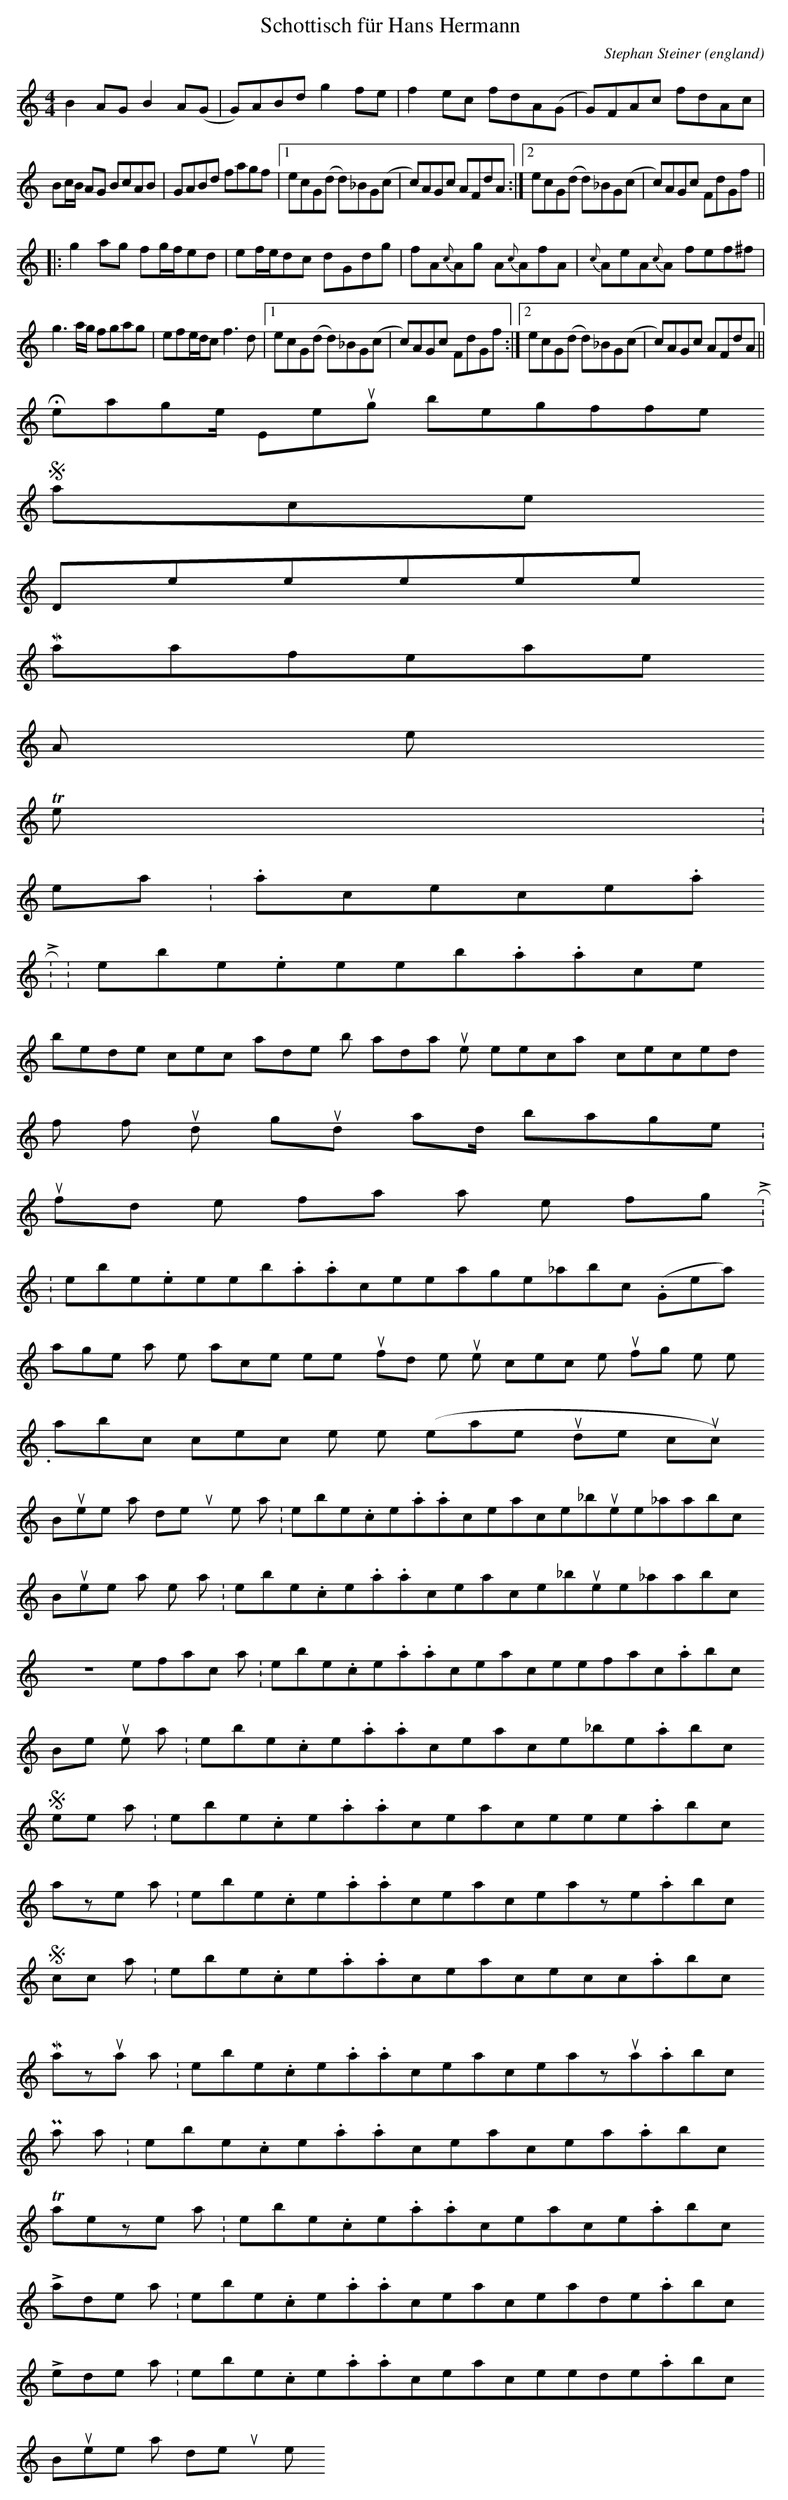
X:1
T:Schottisch für Hans Hermann
O:england
C:Stephan Steiner
M:4/4
L:1/8
K:Gmix
B2 AG B2 A(G|G)ABd g2 fe|f2 ec fdA(G|G)FAc fdAc|
Bc/B/ AG BcAB|GABd fagf|1 ecG(d d)_BG(c|c)AGc AFdA:|2 ecG(d d)_BG(c|c)AGc FdGf||
|:g2 ag fg/f/ed|ef/e/dc dGdg|fA{c}Ag A{c}AfA|{c}AeA{c}A fef^f|
g3 a/g/ fgag|efe/d/c f3 d|1 ecG(d d)_BG(c|c)AGc FdGf:|2 ecG(d d)_BG(c|c)AGc AFdA||
Homepage/ in Entstehung begriffen
Simon Wascher
Drehleierspieler
Mariahilferstrasse 61/2/24
A-1060 Wien
Tel:+43/(0) 1.913 01 89
e-mail: simon.wascher@chello.at
URL: http://members.teleweb.at/simon.wascher/
besides this collection, I made two books with traditional tunes especially collected to
fit for hurdy gurdy and/or bagpipes:
you find more information at the following URL:
http://members.teleweb.at/simon.wascher/homepage_abc.htm (in German)
this page is also the place where you find the tunes collection when surfing the net.
my abc collection in the net (permanently under construction)
Bourree a deux temps at http://members.chello.at/simon.wascher/simon_wascher_bourree_a_2.abc
Bourree a trois temps at http://members.chello.at/simon.wascher/simon_wascher_bourree_a_3.abc
Zwiefach at http://members.chello.at/simon.wascher/simon_wascher_zwiefach.abc
Breton tunes at http://members.chello.at/simon.wascher/simon_wascher_breton.abc
Steirer at http://members.chello.at/simon.wascher/simon_wascher_steirer.abc
Walzer at http://members.chello.at/simon.wascher/simon_wascher_walzer.abc
Schottisch at http://members.chello.at/simon.wascher/simon_wascher_schottisch.abc
Mazurka at http://members.chello.at/simon.wascher/simon_wascher_mazurka.abc
Polka at http://members.chello.at/simon.wascher/simon_wascher_polka.abc
6/8 Taenze at http://members.chello.at/simon.wascher/simon_wascher_6_8.abc
Landler at http://members.chello.at/simon.wascher/simon_wascher_landler.abc
Lieder at http://members.chello.at/simon.wascher/simon_wascher_lieder.abc
Bourree a deux temps
============
